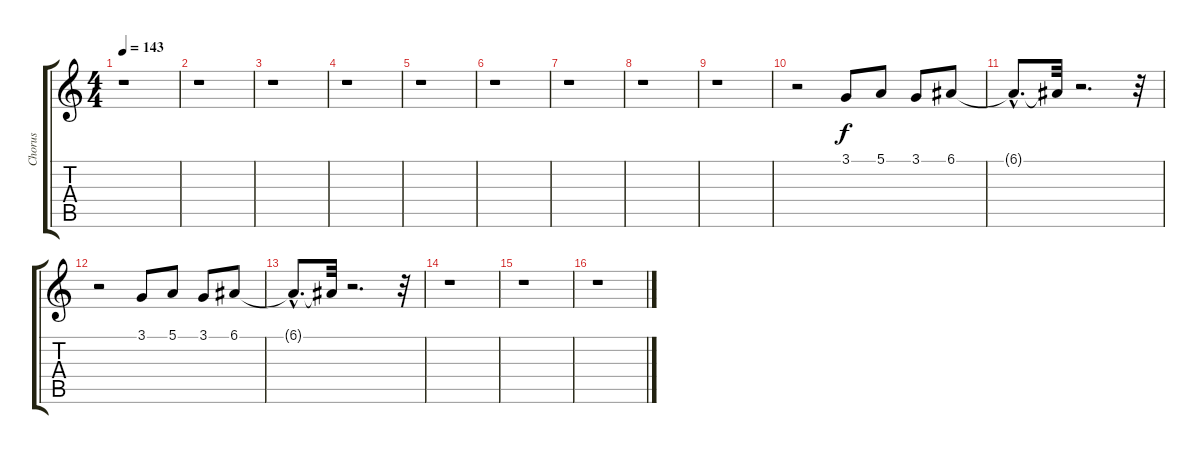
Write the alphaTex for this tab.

\track ("Chorus" "Chorus") {instrument choiraahs}
\staff {score tabs}
\tuning (E4 B3 G3 D3 A2 E2) {hide}
\ts (4 4)
\tempo 143
\clef g2
\ks c
r.1{dy f} |
r.1 |
r.1 |
r.1 |
r.1 |
r.1 |
r.1 |
r.1 |
r.1 |
r.2 3.1.8 5.1.8 3.1.8 6.1.8 |
6.1{hac t}.8{d} 6.1{t}.32 r.2{d} r.32 |
r.2 3.1.8 5.1.8 3.1.8 6.1.8 |
6.1{hac t}.8{d} 6.1{t}.32 r.2{d} r.32 |
r.1 |
r.1 |
r.1
